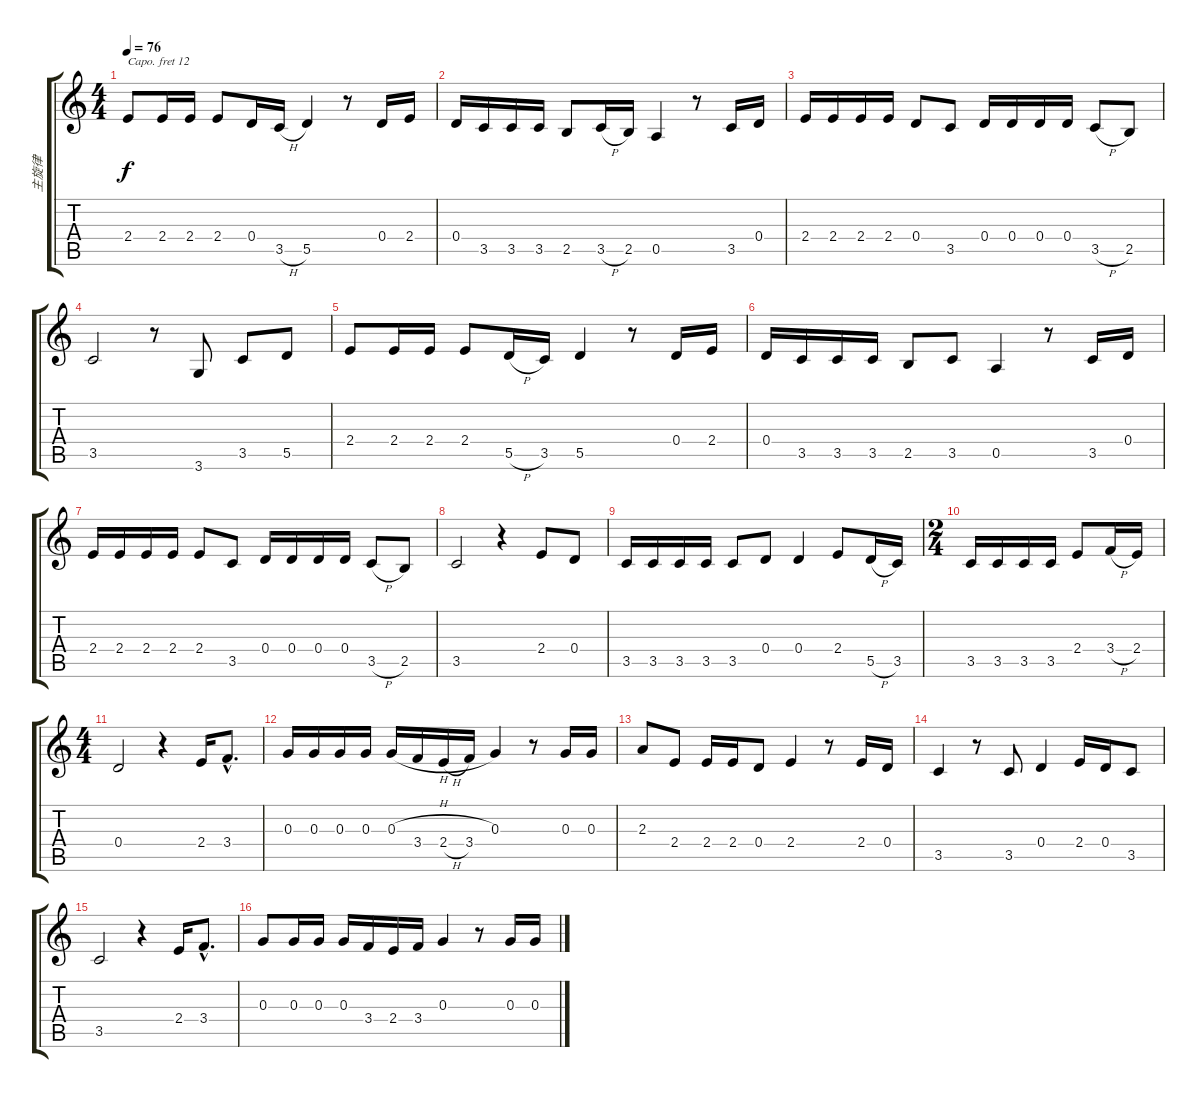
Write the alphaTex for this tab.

\track ("主旋律" "主旋律") {instrument flute}
\staff {score tabs}
\capo 12
\tuning (E4 B3 G3 D3 A2 E2) {hide}
\ts (4 4)
\tempo 76
\clef g2
\ks c
2.4.8{dy f} 2.4.16 2.4.16 2.4.8 0.4.16 3.5{h}.16 5.5.4 r.8 0.4.16 2.4.16 |
0.4.16 3.5.16 3.5.16 3.5.16 2.5.8 3.5{h}.16 2.5.16 0.5.4 r.8 3.5.16 0.4.16 |
2.4.16 2.4.16 2.4.16 2.4.16 0.4.8 3.5.8 0.4.16 0.4.16 0.4.16 0.4.16 3.5{h}.8 2.5.8 |
3.5.2 r.8 3.6.8 3.5.8 5.5.8 |
2.4.8 2.4.16 2.4.16 2.4.8 5.5{h}.16 3.5.16 5.5.4 r.8 0.4.16 2.4.16 |
0.4.16 3.5.16 3.5.16 3.5.16 2.5.8 3.5.8 0.5.4 r.8 3.5.16 0.4.16 |
2.4.16 2.4.16 2.4.16 2.4.16 2.4.8 3.5.8 0.4.16 0.4.16 0.4.16 0.4.16 3.5{h}.8 2.5.8 |
3.5.2 r.4 2.4.8 0.4.8 |
3.5.16 3.5.16 3.5.16 3.5.16 3.5.8 0.4.8 0.4.4 2.4.8 5.5{h}.16 3.5.16 |
\ts (2 4)
3.5.16 3.5.16 3.5.16 3.5.16 2.4.8 3.4{h}.16 2.4.16 |
\ts (4 4)
0.4.2 r.4 2.4.16 3.4{hac}.8{d} |
0.3.16 0.3.16 0.3.16 0.3.16 0.3{h}.16 3.4.16 2.4{h}.16 3.4.16 0.3.4 r.8 0.3.16 0.3.16 |
2.3.8 2.4.8 2.4.16 2.4.16 0.4.8 2.4.4 r.8 2.4.16 0.4.16 |
3.5.4 r.8 3.5.8 0.4.4 2.4.16 0.4.16 3.5.8 |
3.5.2 r.4 2.4.16 3.4{hac}.8{d} |
0.3.8 0.3.16 0.3.16 0.3.16 3.4.16 2.4.16 3.4.16 0.3.4 r.8 0.3.16 0.3.16
